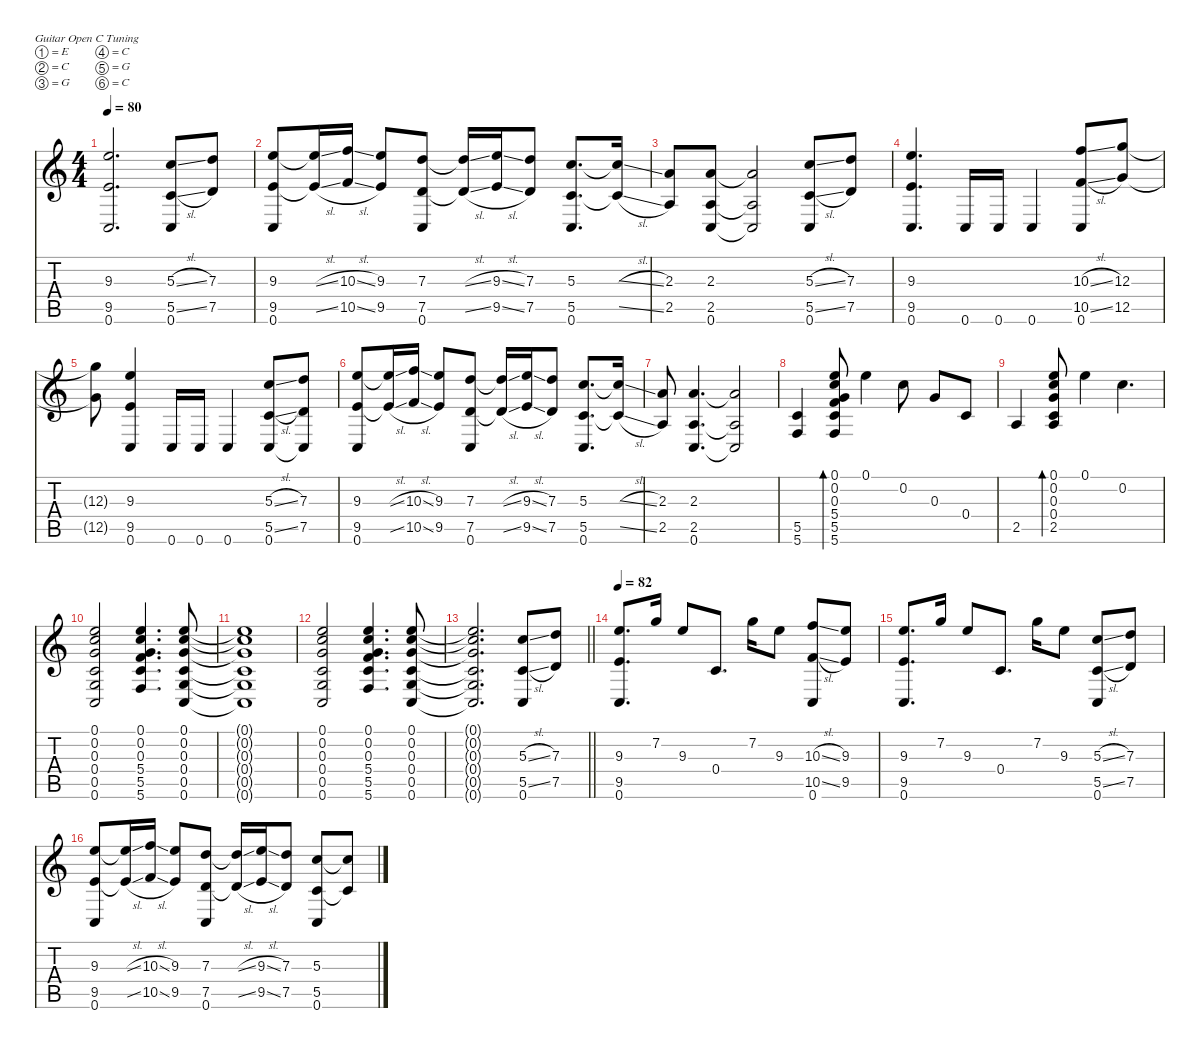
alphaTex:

\defaultSystemsLayout 4
\hideDynamics
\bracketExtendMode nobrackets
\singleTrackTrackNamePolicy hidden
\multiTrackTrackNamePolicy hidden
\otherSystemsTrackNameOrientation horizontal
\track ("Guitar 1" "s.guit.") {defaultSystemsLayout 4 instrument acousticguitarsteel}
\staff {score tabs}
\tuning (E4 C4 G3 C3 G2 C2)
\ts (4 4)
\tempo 80
\clef g2
\ks c
(9.3 9.5 0.6).2{d dy f beam Up} (5.3{sl} 5.5{sl} 0.6).8{beam Up} (7.3 7.5).8{beam Up} |
(9.3 9.5 0.6).8{beam Up} (9.3{sl t} 9.5{sl t}).16{beam Up} (10.3{sl} 10.5{sl}).16{beam Up} (9.3 9.5).8{beam Up} (7.3 7.5 0.6).8{beam Up} (7.3{sl t} 7.5{sl t}).16{beam Up} (9.3{sl} 9.5{sl}).16{beam Up} (7.3 7.5).8{beam Up} (5.3 5.5 0.6).8{d beam Up} (5.3{sl t} 5.5{sl t}).16{beam Up} |
(2.3 2.5).8{beam Up} (2.3 2.5 0.6).8{beam Up} (2.3{t} 2.5{t} 0.6{t}).2{beam Up} (5.3{sl} 5.5{sl} 0.6).8{beam Up} (7.3 7.5).8{beam Up} |
(9.3 9.5 0.6).4{d beam Up} 0.6.16{beam Up} 0.6.16{beam Up} 0.6.4{beam Up} (10.3{sl} 10.5{sl} 0.6).8{beam Up} (12.3 12.5).8{beam Up} |
(12.3{t} 12.5{t}).8{beam Down} (9.3 9.5 0.6).4{beam Up} 0.6.16{beam Up} 0.6.16{beam Up} 0.6.4{beam Up} (5.3{sl} 5.5{sl} 0.6).8{beam Up} (7.3 7.5 0.6{t}).8{beam Up} |
(9.3 9.5 0.6).8{beam Up} (9.3{sl t} 9.5{sl t}).16{beam Up} (10.3{sl} 10.5{sl}).16{beam Up} (9.3 9.5).8{beam Up} (7.3 7.5 0.6).8{beam Up} (7.3{sl t} 7.5{sl t}).16{beam Up} (9.3{sl} 9.5{sl}).16{beam Up} (7.3 7.5).8{beam Up} (5.3 5.5 0.6).8{d beam Up} (5.3{sl t} 5.5{sl t}).16{beam Up} |
(2.3 2.5).8{beam Up} (2.3 2.5 0.6).4{d beam Up} (2.3{t} 2.5{t} 0.6{t}).2{beam Up} |
(5.5 5.6).4{beam Up} (0.1 0.2 0.3 5.4 5.5 5.6).8{bd 120 beam Up} 0.1.4{beam Down} 0.2.8{beam Down} 0.3.8{beam Up} 0.4.8{beam Up} |
2.5.4{beam Up} (0.1 0.2 0.3 0.4 2.5).8{bd 120 beam Up} 0.1.4{beam Down} 0.2.4{d beam Down} |
(0.1 0.2 0.3 0.4 0.5 0.6).2{beam Up} (0.1 0.2 0.3 5.4 5.5 5.6).4{d beam Up} (0.1 0.2 0.3 0.4 0.5 0.6).8{beam Up} |
(0.1{t} 0.2{t} 0.3{t} 0.4{t} 0.5{t} 0.6{t}).1{beam Up} |
(0.1 0.2 0.3 0.4 0.5 0.6).2{beam Up} (0.1 0.2 0.3 5.4 5.5 5.6).4{d beam Up} (0.1 0.2 0.3 0.4 0.5 0.6).8{beam Up} |
\barLineRight lightlight
(0.1{t} 0.2{t} 0.3{t} 0.4{t} 0.5{t} 0.6{t}).2{d beam Up} (5.3{sl} 5.5{sl} 0.6).8{beam Up} (7.3 7.5).8{beam Up} |
\tempo 82
(9.3 9.5 0.6).8{d beam Up} 7.2.16{beam Up} 9.3.8{beam Up} 0.4.8{d beam Up} 7.2.16{beam Down} 9.3.8{beam Down} (10.3{sl} 10.5{sl} 0.6).8{beam Up} (9.3 9.5).8{beam Up} |
(9.3 9.5 0.6).8{d beam Up} 7.2.16{beam Up} 9.3.8{beam Up} 0.4.8{d beam Up} 7.2.16{beam Down} 9.3.8{beam Down} (5.3{sl} 5.5{sl} 0.6).8{beam Up} (7.3 7.5).8{beam Up} |
(9.3 9.5 0.6).8{beam Up} (9.3{sl t} 9.5{sl t}).16{beam Up} (10.3{sl} 10.5{sl}).16{beam Up} (9.3 9.5).8{beam Up} (7.3 7.5 0.6).8{beam Up} (7.3{sl t} 7.5{sl t}).16{beam Up} (9.3{sl} 9.5{sl}).16{beam Up} (7.3 7.5).8{beam Up} (5.3 5.5 0.6).8{beam Up} (5.3{sl t} 5.5{sl t}).8{beam Up}
